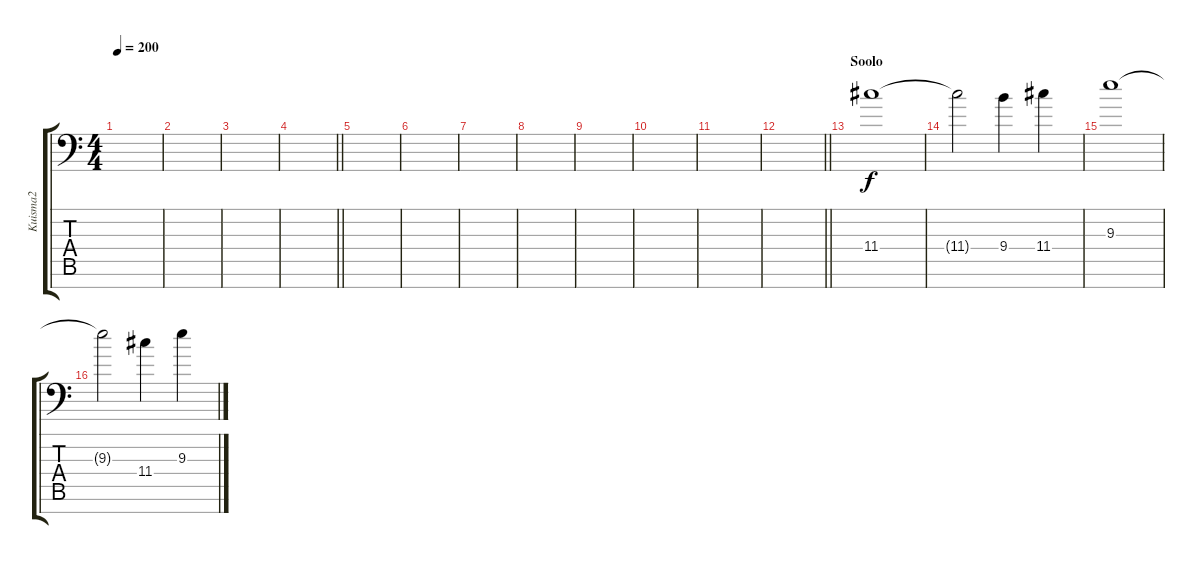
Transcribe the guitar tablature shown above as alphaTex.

\track ("Kuisma2" "Kuisma2") {instrument distortionguitar}
\staff {score tabs}
\tuning (E4 B3 G3 D3 A2 D2 A1) {hide}
\ts (4 4)
\tempo 200
\clef f4
\ks c
|
|
|
\barLineRight lightlight
|
\section ("" "")
|
|
|
|
|
|
|
\barLineRight lightlight
|
\section ("" "Soolo")
11.4.1 |
11.4{t}.2 9.4.4 11.4.4 |
9.3.1 |
9.3{t}.2 11.4.4 9.3.4
